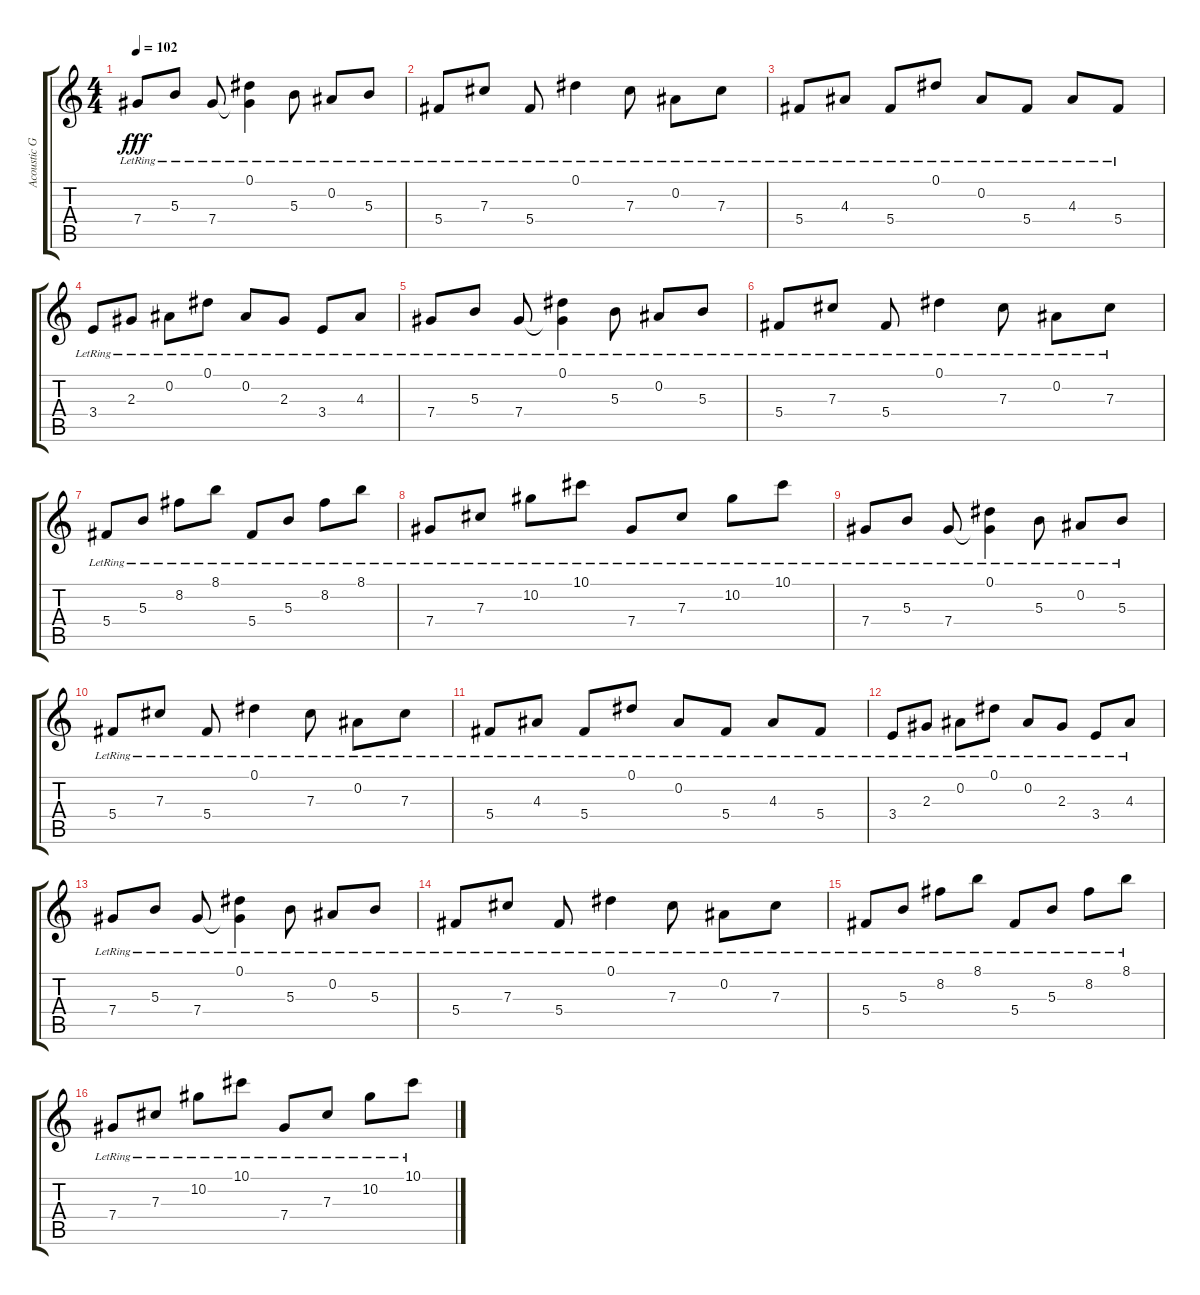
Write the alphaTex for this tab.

\track ("Acoustic Guitar" "Acoustic G") {instrument acousticguitarsteel}
\staff {score tabs}
\tuning (Eb4 Bb3 Gb3 Db3 Ab2 Eb2) {hide}
\ts (4 4)
\tempo 102
\clef g2
\ks aminor
7.4{lr}.8{dy fff} 5.3{lr}.8 7.4{lr}.8 (0.1{lr} 7.4{t}).4 5.3{lr}.8 0.2{lr}.8 5.3{lr}.8 |
5.4{lr}.8 7.3{lr}.8 5.4{lr}.8 0.1{lr}.4 7.3{lr}.8 0.2{lr}.8 7.3{lr}.8 |
5.4{lr}.8 4.3{lr}.8 5.4{lr}.8 0.1{lr}.8 0.2{lr}.8 5.4{lr}.8 4.3{lr}.8 5.4{lr}.8 |
3.4{lr}.8 2.3{lr}.8 0.2{lr}.8 0.1{lr}.8 0.2{lr}.8 2.3{lr}.8 3.4{lr}.8 4.3{lr}.8 |
7.4{lr}.8 5.3{lr}.8 7.4{lr}.8 (0.1{lr} 7.4{t}).4 5.3{lr}.8 0.2{lr}.8 5.3{lr}.8 |
5.4{lr}.8 7.3{lr}.8 5.4{lr}.8 0.1{lr}.4 7.3{lr}.8 0.2{lr}.8 7.3{lr}.8 |
5.4{lr}.8 5.3{lr}.8 8.2{lr}.8 8.1{lr}.8 5.4{lr}.8 5.3{lr}.8 8.2{lr}.8 8.1{lr}.8 |
7.4{lr}.8 7.3{lr}.8 10.2{lr}.8 10.1{lr}.8 7.4{lr}.8 7.3{lr}.8 10.2{lr}.8 10.1{lr}.8 |
7.4{lr}.8 5.3{lr}.8 7.4{lr}.8 (0.1{lr} 7.4{t}).4 5.3{lr}.8 0.2{lr}.8 5.3{lr}.8 |
5.4{lr}.8 7.3{lr}.8 5.4{lr}.8 0.1{lr}.4 7.3{lr}.8 0.2{lr}.8 7.3{lr}.8 |
5.4{lr}.8 4.3{lr}.8 5.4{lr}.8 0.1{lr}.8 0.2{lr}.8 5.4{lr}.8 4.3{lr}.8 5.4{lr}.8 |
3.4{lr}.8 2.3{lr}.8 0.2{lr}.8 0.1{lr}.8 0.2{lr}.8 2.3{lr}.8 3.4{lr}.8 4.3{lr}.8 |
7.4{lr}.8 5.3{lr}.8 7.4{lr}.8 (0.1{lr} 7.4{t}).4 5.3{lr}.8 0.2{lr}.8 5.3{lr}.8 |
5.4{lr}.8 7.3{lr}.8 5.4{lr}.8 0.1{lr}.4 7.3{lr}.8 0.2{lr}.8 7.3{lr}.8 |
5.4{lr}.8 5.3{lr}.8 8.2{lr}.8 8.1{lr}.8 5.4{lr}.8 5.3{lr}.8 8.2{lr}.8 8.1{lr}.8 |
7.4{lr}.8 7.3{lr}.8 10.2{lr}.8 10.1{lr}.8 7.4{lr}.8 7.3{lr}.8 10.2{lr}.8 10.1{lr}.8
